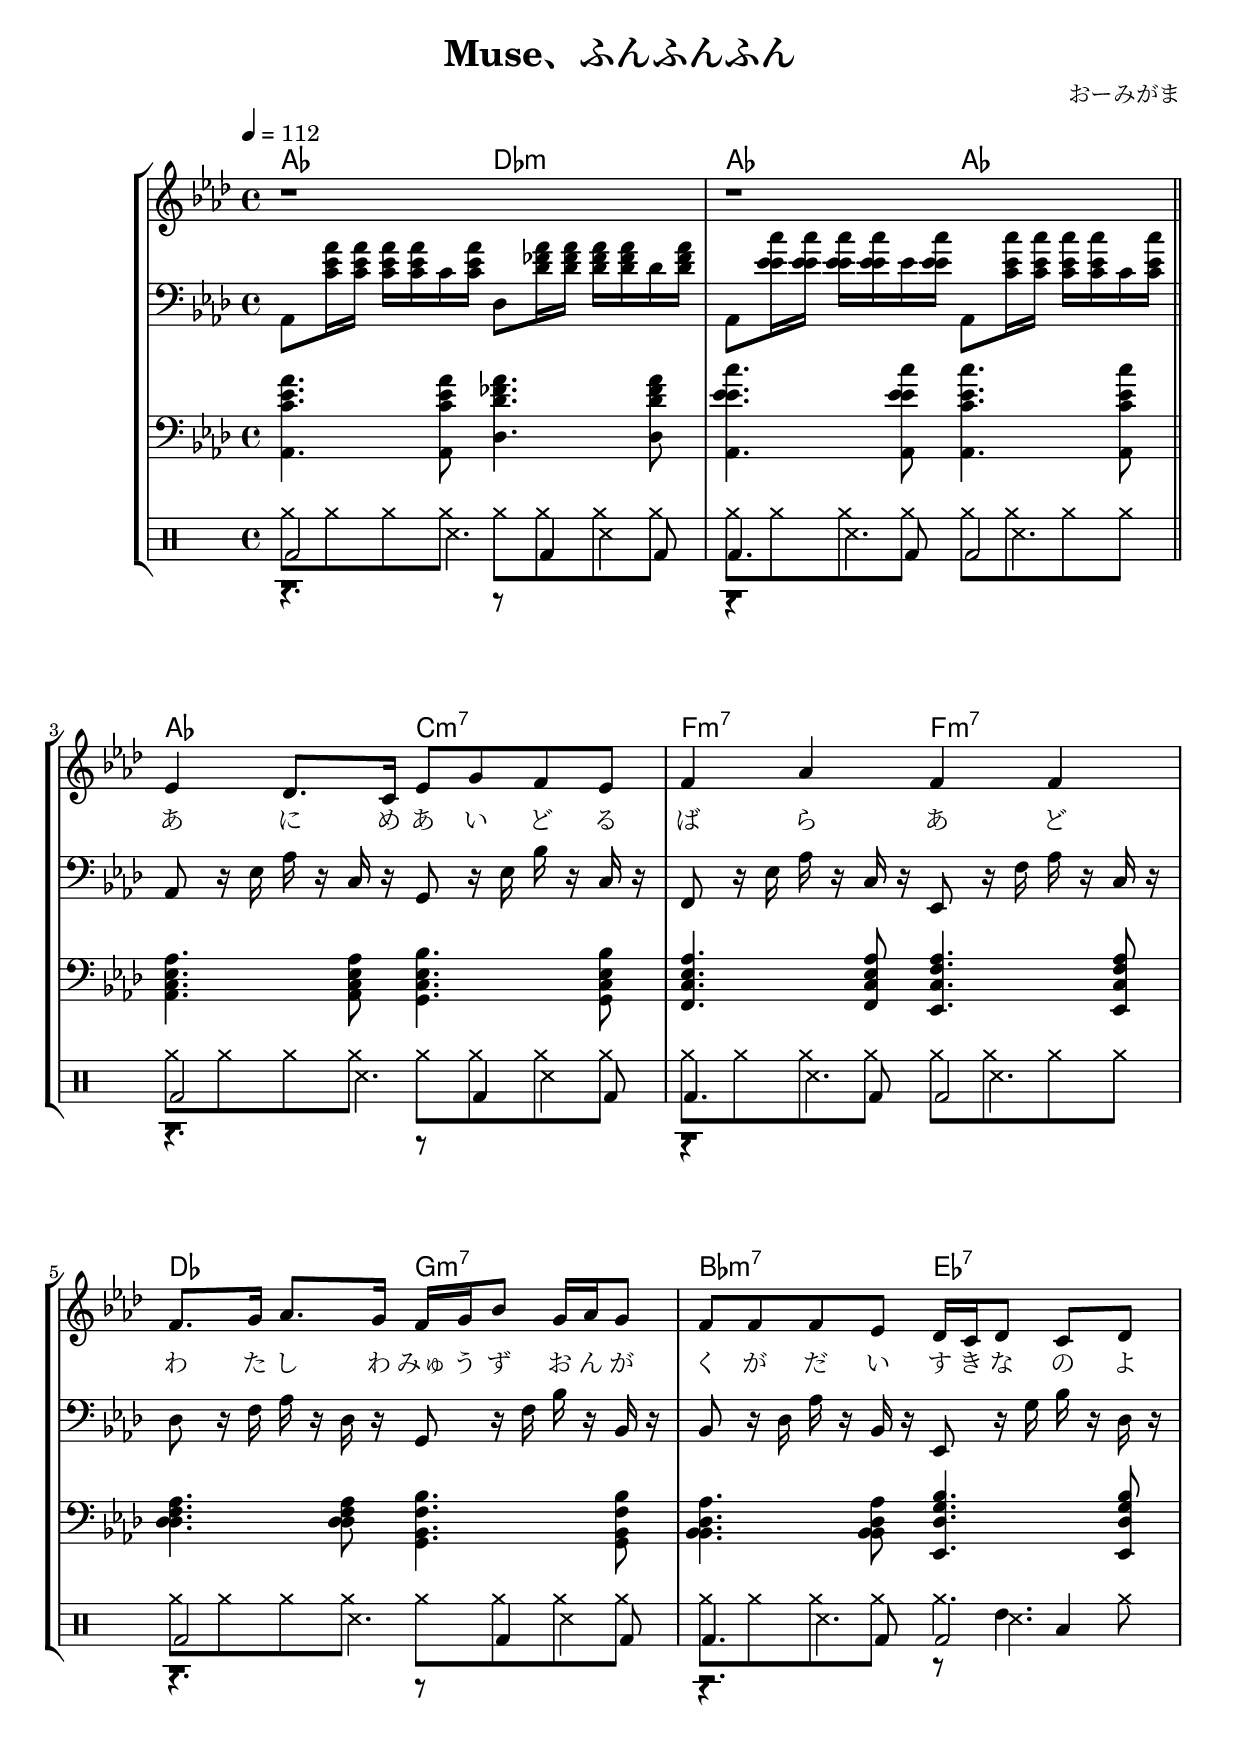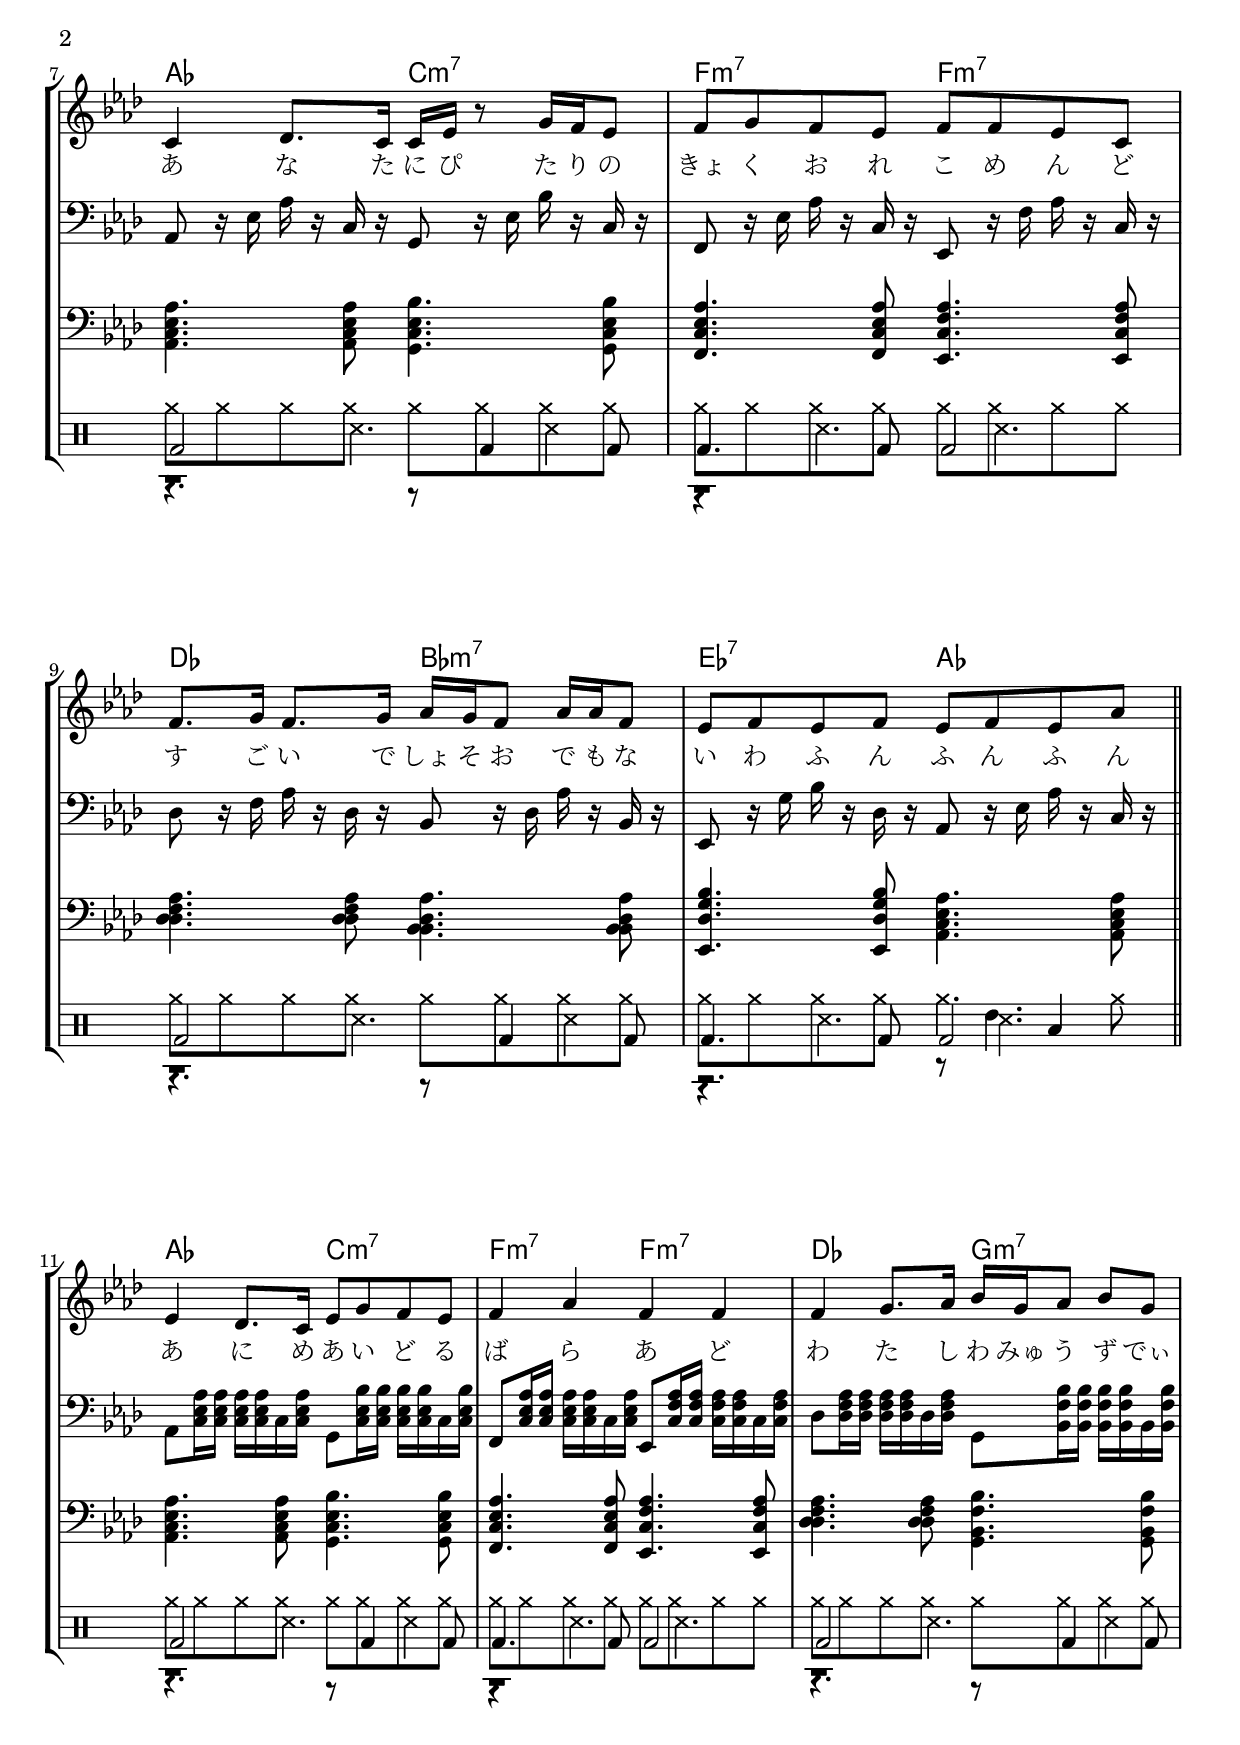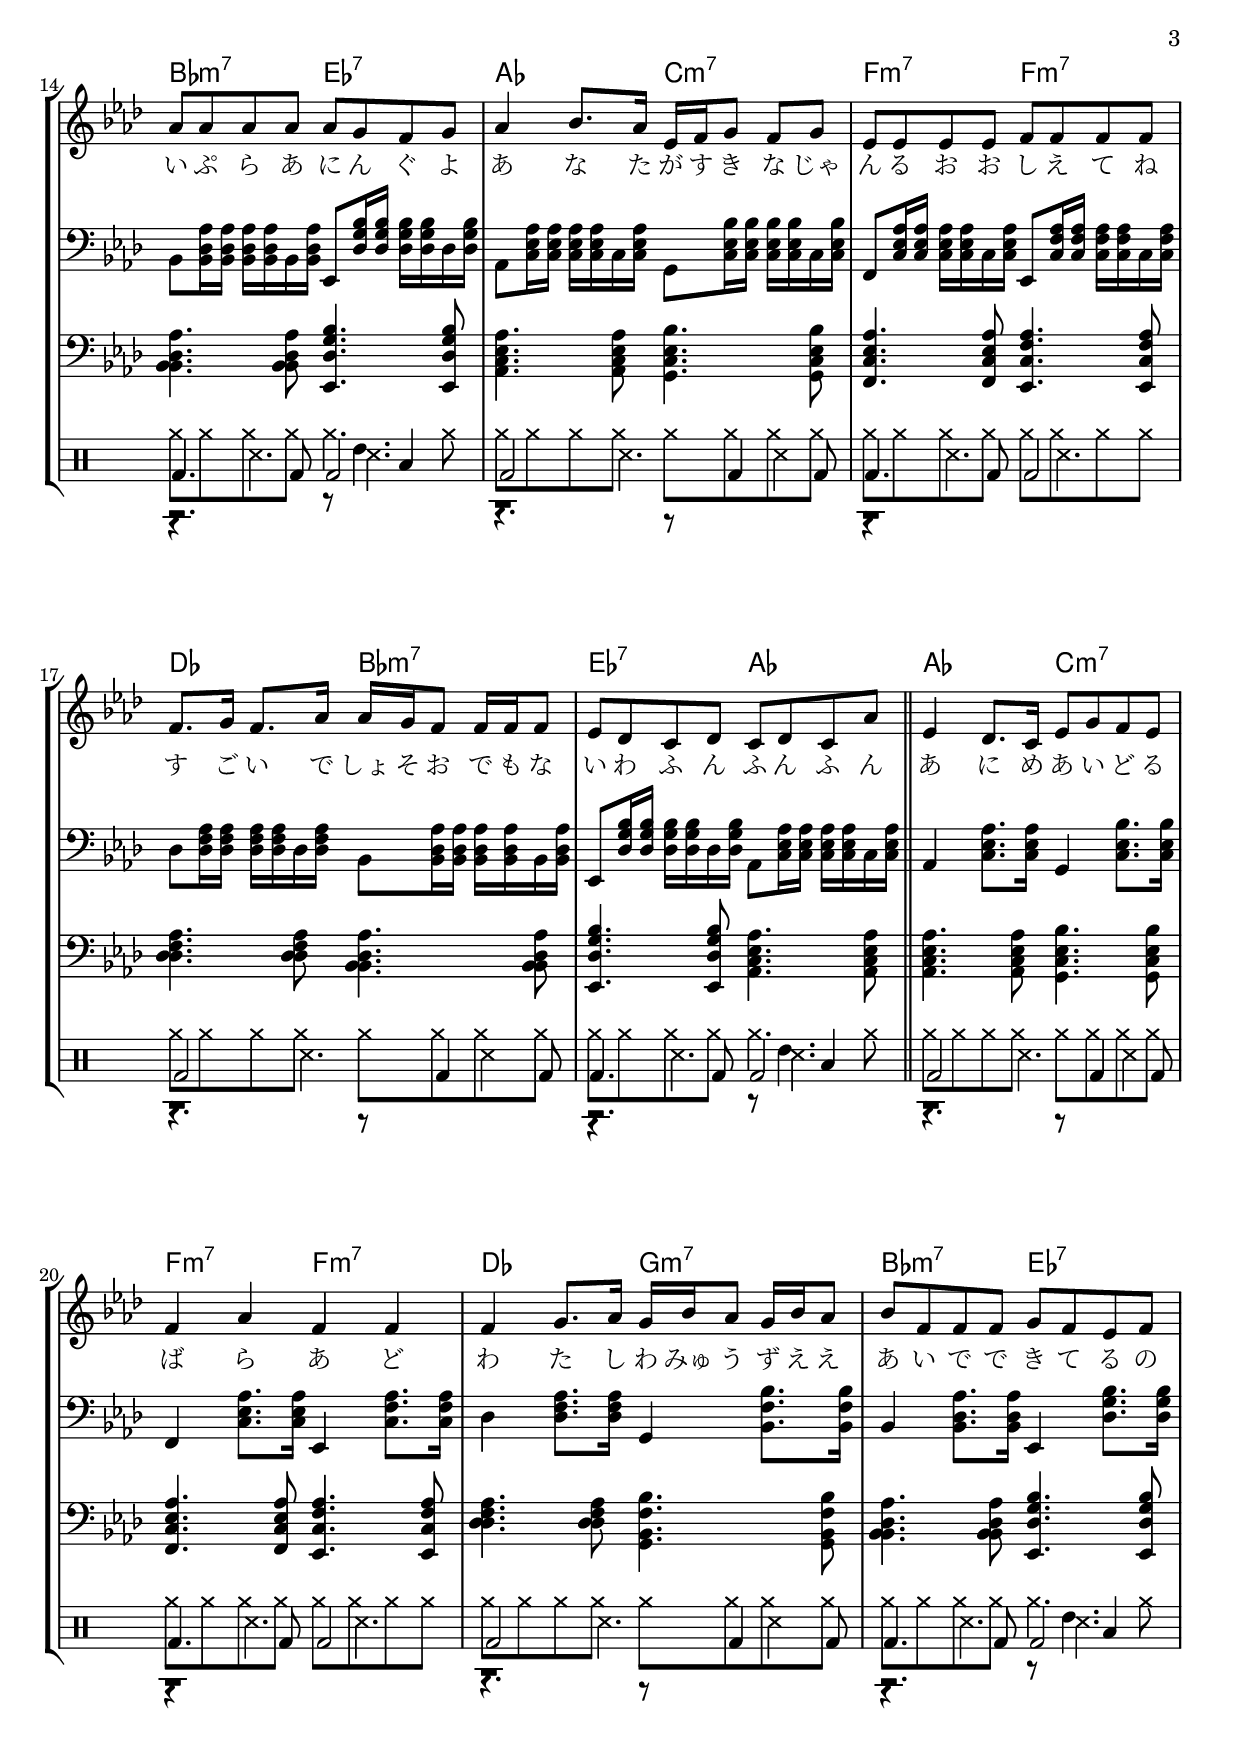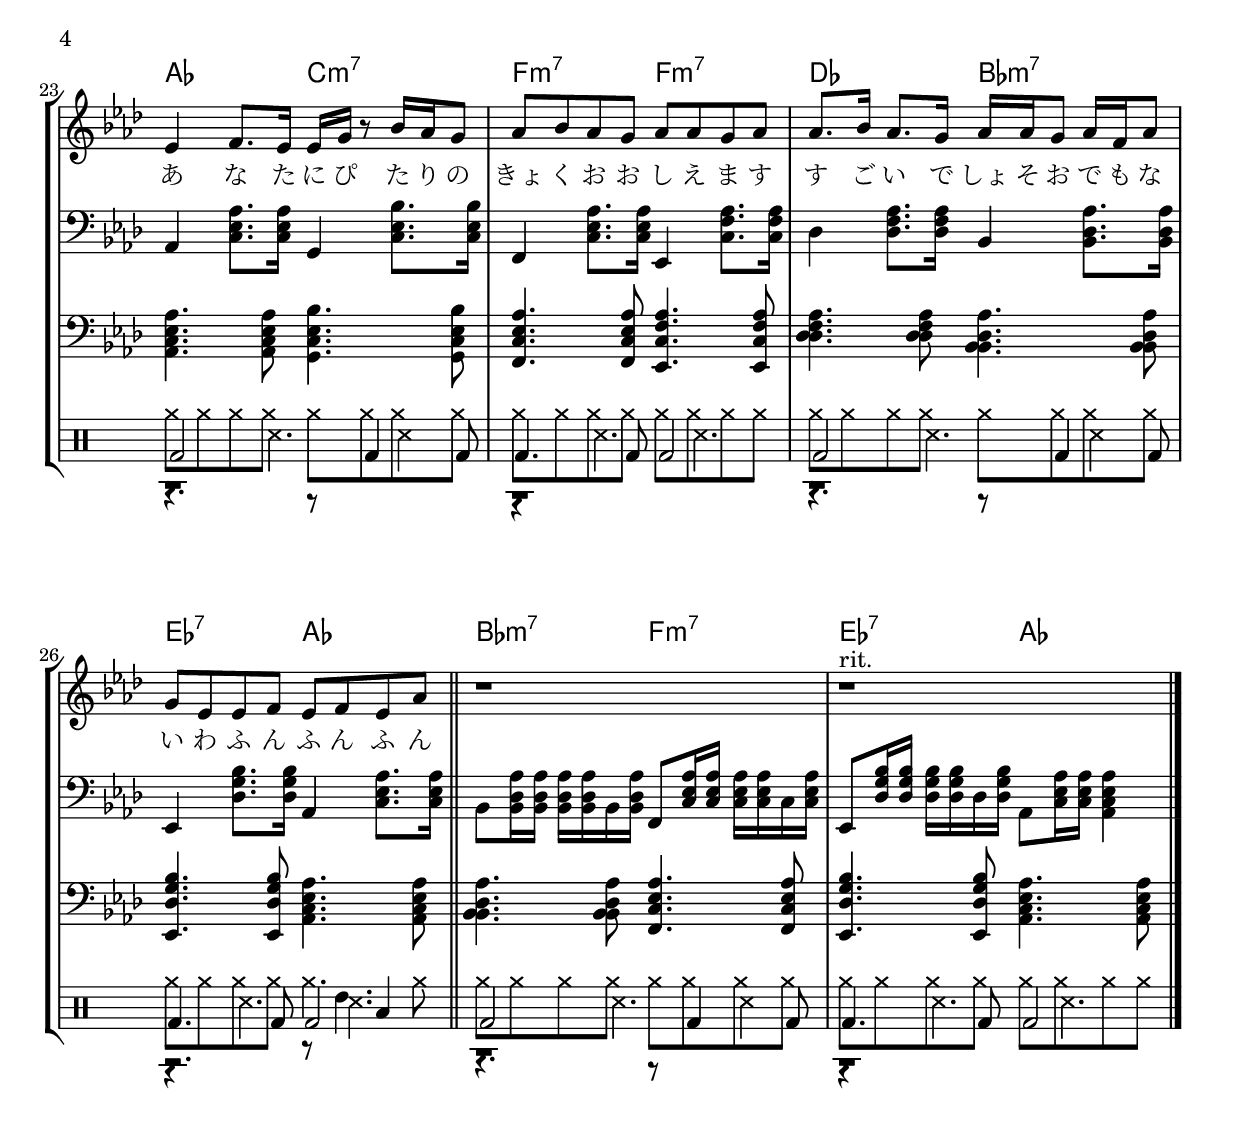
\version "2.12.1"

\header {
	title = \markup {Muse、ふんふんふん}
	composer = \markup \center-column {おーみがま}
}

harmony = \chordmode {
	as2 des:m as as 

	as c:min7 f:min7 f:min7 des g:min7 bes:min7 es:7 as c:min7 f:min7 f:min7 des bes:min7 es:7 as 

	as c:min7 f:min7 f:min7 des g:min7 bes:min7 es:7 as c:min7 f:min7 f:min7 des bes:min7 es:7 as 

	as c:min7 f:min7 f:min7 des g:min7 bes:min7 es:7 as c:min7 f:min7 f:min7 des bes:min7 es:7 as 

	bes:min7 f:min7 es:7 as 
}

melody = {
	\key as \major
	\tempo 4 = 112
	r1 | r1   
	\set Staff.midiInstrument = #"fss0.23"
	 es'4  des'8.  c'16  es'8  g'8  f'8  es'8 
	f'4  as'4  f'4  f'4 
	f'8.  g'16  as'8.  g'16  f'16  g'16  bes'8  g'16  as'16  g'8 
	f'8  f'8  f'8  es'8  des'16  c'16  des'8  c'8  des'8 
	c'4  des'8.  c'16  c'16  es'16  r8  g'16  f'16  es'8 
	f'8  g'8  f'8  es'8  f'8  f'8  es'8  c'8 
	f'8.  g'16  f'8.  g'16  as'16  g'16  f'8  as'16  as'16  f'8 
	es'8  f'8  es'8  f'8  es'8  f'8  es'8  as'8
	\set Staff.midiInstrument = #"mmi0.38"
	 es'4  des'8.  c'16  es'8  g'8  f'8  es'8 
	f'4  as'4  f'4  f'4 
	f'4  g'8.  as'16  bes'16  g'16  as'8  bes'8  g'8 
	as'8  as'8  as'8  as'8  as'8  g'8  f'8  g'8 
	as'4  bes'8.  as'16  es'16  f'16  g'8  f'8  g'8 
	es'8  es'8  es'8  es'8  f'8  f'8  f'8  f'8 
	f'8.  g'16  f'8.  as'16  as'16  g'16  f'8  f'16  f'16  f'8 
	es'8  des'8  c'8  des'8  c'8  des'8  c'8  as'8
	\set Staff.midiInstrument = #"fss0.32"
	 es'4  des'8.  c'16  es'8  g'8  f'8  es'8 
	f'4  as'4  f'4  f'4 
	f'4  g'8.  as'16  g'16  bes'16  as'8  g'16  bes'16  as'8 
	bes'8  f'8  f'8  f'8  g'8  f'8  es'8  f'8 
	es'4  f'8.  es'16  es'16  g'16  r8  bes'16  as'16  g'8 
	as'8  bes'8  as'8  g'8  as'8  as'8  g'8  as'8 
	as'8.  bes'16  as'8.  g'16  as'16  as'16  g'8  as'16  f'16  as'8 
	g'8  es'8  es'8  f'8  es'8  f'8  es'8  as'8
	r1 | r1^"rit." \bar "|."
}

words = \lyricmode {
	
	あ  に  め  あ  い  ど  る  ば  ら  あ  ど  わ  た  し  わ  みゅ  う  ず  お  ん  が  く  が  だ  い  す  き  な  の  よ  あ  な  た  に  ぴ  た  り  の  きょ  く  お  れ  こ  め  ん  ど  す  ご  い  で  しょ  そ  お  で  も  な  い  わ  ふ  ん  ふ  ん  ふ  ん  
	あ  に  め  あ  い  ど  る  ば  ら  あ  ど  わ  た  し  わ  みゅ  う  ず  でぃ  い  ぷ  ら  あ  に  ん  ぐ  よ  あ  な  た  が  す  き  な  じゃ  ん  る  お  お  し  え  て  ね  す  ご  い  で  しょ  そ  お  で  も  な  い  わ  ふ  ん  ふ  ん  ふ  ん  
	あ  に  め  あ  い  ど  る  ば  ら  あ  ど  わ  た  し  わ  みゅ  う  ず  え  え  あ  い  で  で  き  て  る  の  あ  な  た  に  ぴ  た  り  の  きょ  く  お  お  し  え  ま  す  す  ご  い  で  しょ  そ  お  で  も  な  い  わ  ふ  ん  ふ  ん  ふ  ん  
	
}

tempochange = {
	\tempo 4 = 112
	r1 | r1 \bar "||"
	\tempo 4 = 112
	r1 | r1 | r1 | r1 | r1 | r1 | r1 | r1 \bar "||"
	\tempo 4 = 112
	r1 | r1 | r1 | r1 | r1 | r1 | r1 | r1 \bar "||"
	\tempo 4 = 112
	r1 | r1 | r1 | r1 | r1 | r1 | r1 | r1 \bar "||"
	\tempo 4 = 112
	r1 | \tempo 4 = 84 r2 \tempo 4 = 74 r2 \bar "|."
}

mainacc = {
	\clef bass
	\set Staff.midiInstrument = #"Electric Piano 1"
	\key as \major
	\tempo 4 = 112
	as,8 <c' es' as'>16 <c' es' as'>16   <c' es' as'>16 <c' es' as'>16   c'16 <c' es' as'>16
	des8 <des' fes' as'>16 <des' fes' as'>16   <des' fes' as'>16 <des' fes' as'>16   des'16 <des' fes' as'>16
	as,8 <es' es' c''>16 <es' es' c''>16   <es' es' c''>16 <es' es' c''>16   es'16 <es' es' c''>16
	as,8 <c' es' c''>16 <c' es' c''>16   <c' es' c''>16 <c' es' c''>16   c'16 <c' es' c''>16
	\bar "||"

	\set Staff.midiInstrument = #"Electric Piano 1"
	as,8r16es16as16r16c16r16
	g,8r16es16bes16r16c16r16
	f,8r16es16as16r16c16r16
	es,8r16f16as16r16c16r16
	des8r16f16as16r16des16r16
	g,8r16f16bes16r16bes,16r16
	bes,8r16des16as16r16bes,16r16
	es,8r16g16bes16r16des16r16
	as,8r16es16as16r16c16r16
	g,8r16es16bes16r16c16r16
	f,8r16es16as16r16c16r16
	es,8r16f16as16r16c16r16
	des8r16f16as16r16des16r16
	bes,8r16des16as16r16bes,16r16
	es,8r16g16bes16r16des16r16
	as,8r16es16as16r16c16r16
	\bar "||"

	\set Staff.midiInstrument = #"Electric Bass (finger)"
	as,8 <c es as>16 <c es as>16   <c es as>16 <c es as>16   c16 <c es as>16
	g,8 <c es bes>16 <c es bes>16   <c es bes>16 <c es bes>16   c16 <c es bes>16
	f,8 <c es as>16 <c es as>16   <c es as>16 <c es as>16   c16 <c es as>16
	es,8 <c f as>16 <c f as>16   <c f as>16 <c f as>16   c16 <c f as>16
	des8 <des f as>16 <des f as>16   <des f as>16 <des f as>16   des16 <des f as>16
	g,8 <bes, f bes>16 <bes, f bes>16   <bes, f bes>16 <bes, f bes>16   bes,16 <bes, f bes>16
	bes,8 <bes, des as>16 <bes, des as>16   <bes, des as>16 <bes, des as>16   bes,16 <bes, des as>16
	es,8 <des g bes>16 <des g bes>16   <des g bes>16 <des g bes>16   des16 <des g bes>16
	as,8 <c es as>16 <c es as>16   <c es as>16 <c es as>16   c16 <c es as>16
	g,8 <c es bes>16 <c es bes>16   <c es bes>16 <c es bes>16   c16 <c es bes>16
	f,8 <c es as>16 <c es as>16   <c es as>16 <c es as>16   c16 <c es as>16
	es,8 <c f as>16 <c f as>16   <c f as>16 <c f as>16   c16 <c f as>16
	des8 <des f as>16 <des f as>16   <des f as>16 <des f as>16   des16 <des f as>16
	bes,8 <bes, des as>16 <bes, des as>16   <bes, des as>16 <bes, des as>16   bes,16 <bes, des as>16
	es,8 <des g bes>16 <des g bes>16   <des g bes>16 <des g bes>16   des16 <des g bes>16
	as,8 <c es as>16 <c es as>16   <c es as>16 <c es as>16   c16 <c es as>16
	\bar "||"

	\set Staff.midiInstrument = #"Bright Acoustic"
	as,4 <c es as>8. <c es as>16
	g,4 <c es bes>8. <c es bes>16
	f,4 <c es as>8. <c es as>16
	es,4 <c f as>8. <c f as>16
	des4 <des f as>8. <des f as>16
	g,4 <bes, f bes>8. <bes, f bes>16
	bes,4 <bes, des as>8. <bes, des as>16
	es,4 <des g bes>8. <des g bes>16
	as,4 <c es as>8. <c es as>16
	g,4 <c es bes>8. <c es bes>16
	f,4 <c es as>8. <c es as>16
	es,4 <c f as>8. <c f as>16
	des4 <des f as>8. <des f as>16
	bes,4 <bes, des as>8. <bes, des as>16
	es,4 <des g bes>8. <des g bes>16
	as,4 <c es as>8. <c es as>16
	\bar "||"

	\set Staff.midiInstrument = #"Rock Organ"
	bes,8 <bes, des as>16 <bes, des as>16   <bes, des as>16 <bes, des as>16   bes,16 <bes, des as>16
	f,8 <c es as>16 <c es as>16   <c es as>16 <c es as>16   c16 <c es as>16
	es,8 <des g bes>16 <des g bes>16   <des g bes>16 <des g bes>16   des16 <des g bes>16
	as,8 <c es as>16 <c es as>16 <as, c es as>4
	\bar "|."
}

subacc = {
	\clef bass
	\set Staff.midiInstrument = #"Electric Bass (finger)"
	\key as \major
	\tempo 4 = 112
	<as, c' es' as'>4. <as, c' es' as'>8
	<des des' fes' as'>4. <des des' fes' as'>8
	<as, es' es' c''>4. <as, es' es' c''>8
	<as, c' es' c''>4. <as, c' es' c''>8
	\bar "||"

	\set Staff.midiInstrument = #"Acoustic Guitar (nylon)"
	<as, c es as>4. <as, c es as>8
	<g, c es bes>4. <g, c es bes>8
	<f, c es as>4. <f, c es as>8
	<es, c f as>4. <es, c f as>8
	<des des f as>4. <des des f as>8
	<g, bes, f bes>4. <g, bes, f bes>8
	<bes, bes, des as>4. <bes, bes, des as>8
	<es, des g bes>4. <es, des g bes>8
	<as, c es as>4. <as, c es as>8
	<g, c es bes>4. <g, c es bes>8
	<f, c es as>4. <f, c es as>8
	<es, c f as>4. <es, c f as>8
	<des des f as>4. <des des f as>8
	<bes, bes, des as>4. <bes, bes, des as>8
	<es, des g bes>4. <es, des g bes>8
	<as, c es as>4. <as, c es as>8
	\bar "||"

	\set Staff.midiInstrument = #"Acoustic grand"
	<as, c es as>4. <as, c es as>8
	<g, c es bes>4. <g, c es bes>8
	<f, c es as>4. <f, c es as>8
	<es, c f as>4. <es, c f as>8
	<des des f as>4. <des des f as>8
	<g, bes, f bes>4. <g, bes, f bes>8
	<bes, bes, des as>4. <bes, bes, des as>8
	<es, des g bes>4. <es, des g bes>8
	<as, c es as>4. <as, c es as>8
	<g, c es bes>4. <g, c es bes>8
	<f, c es as>4. <f, c es as>8
	<es, c f as>4. <es, c f as>8
	<des des f as>4. <des des f as>8
	<bes, bes, des as>4. <bes, bes, des as>8
	<es, des g bes>4. <es, des g bes>8
	<as, c es as>4. <as, c es as>8
	\bar "||"

	\set Staff.midiInstrument = #"Electric Bass (finger)"
	<as, c es as>4. <as, c es as>8
	<g, c es bes>4. <g, c es bes>8
	<f, c es as>4. <f, c es as>8
	<es, c f as>4. <es, c f as>8
	<des des f as>4. <des des f as>8
	<g, bes, f bes>4. <g, bes, f bes>8
	<bes, bes, des as>4. <bes, bes, des as>8
	<es, des g bes>4. <es, des g bes>8
	<as, c es as>4. <as, c es as>8
	<g, c es bes>4. <g, c es bes>8
	<f, c es as>4. <f, c es as>8
	<es, c f as>4. <es, c f as>8
	<des des f as>4. <des des f as>8
	<bes, bes, des as>4. <bes, bes, des as>8
	<es, des g bes>4. <es, des g bes>8
	<as, c es as>4. <as, c es as>8
	\bar "||"

	\set Staff.midiInstrument = #"Acoustic Guitar (steel)"
	<bes, bes, des as>4. <bes, bes, des as>8
	<f, c es as>4. <f, c es as>8
	<es, des g bes>4. <es, des g bes>8
	<as, c es as>4. <as, c es as>8
	\bar "|."
}

percA = {
	\drummode {
	bd2 r8 bd4 bd8  |bd4. bd8 bd2  \bar "||"
	bd2 r8 bd4 bd8  |bd4. bd8 bd2  |bd2 r8 bd4 bd8  |bd4. bd8 bd2  |bd2 r8 bd4 bd8  |bd4. bd8 bd2  |bd2 r8 bd4 bd8  |bd4. bd8 bd2  \bar "||"
	bd2 r8 bd4 bd8  |bd4. bd8 bd2  |bd2 r8 bd4 bd8  |bd4. bd8 bd2  |bd2 r8 bd4 bd8  |bd4. bd8 bd2  |bd2 r8 bd4 bd8  |bd4. bd8 bd2  \bar "||"
	bd2 r8 bd4 bd8  |bd4. bd8 bd2  |bd2 r8 bd4 bd8  |bd4. bd8 bd2  |bd2 r8 bd4 bd8  |bd4. bd8 bd2  |bd2 r8 bd4 bd8  |bd4. bd8 bd2  \bar "||"
	bd2 r8 bd4 bd8  |bd4. bd8 bd2  \bar "|."
	}
}

percB = {
	\drummode {
	r4. ss4. ss4  |r4 ss4. ss4.  \bar "||"
	r4. ss4. ss4  |r4 ss4. ss4.  |r4. ss4. ss4  |r4 ss4. ss4.  |r4. ss4. ss4  |r4 ss4. ss4.  |r4. ss4. ss4  |r4 ss4. ss4.  \bar "||"
	r4. ss4. ss4  |r4 ss4. ss4.  |r4. ss4. ss4  |r4 ss4. ss4.  |r4. ss4. ss4  |r4 ss4. ss4.  |r4. ss4. ss4  |r4 ss4. ss4.  \bar "||"
	r4. ss4. ss4  |r4 ss4. ss4.  |r4. ss4. ss4  |r4 ss4. ss4.  |r4. ss4. ss4  |r4 ss4. ss4.  |r4. ss4. ss4  |r4 ss4. ss4.  \bar "||"
	r4. ss4. ss4  |r4 ss4. ss4.  \bar "|."
	}
}

percC = {
	\drummode {
	cymr8 cymr8 cymr8 cymr8 cymr8 cymr8 cymr8 cymr8  |cymr8 cymr8 cymr8 cymr8 cymr8 cymr8 cymr8 cymr8  \bar "||"
	cymr8 cymr8 cymr8 cymr8 cymr8 cymr8 cymr8 cymr8  |cymr8 cymr8 cymr8 cymr8 cymr8 cymr8 cymr8 cymr8  |cymr8 cymr8 cymr8 cymr8 cymr8 cymr8 cymr8 cymr8  |cymr8 cymr8 cymr8 cymr8 cymr4. cymr8  |cymr8 cymr8 cymr8 cymr8 cymr8 cymr8 cymr8 cymr8  |cymr8 cymr8 cymr8 cymr8 cymr8 cymr8 cymr8 cymr8  |cymr8 cymr8 cymr8 cymr8 cymr8 cymr8 cymr8 cymr8  |cymr8 cymr8 cymr8 cymr8 cymr4. cymr8  \bar "||"
	cymr8 cymr8 cymr8 cymr8 cymr8 cymr8 cymr8 cymr8  |cymr8 cymr8 cymr8 cymr8 cymr8 cymr8 cymr8 cymr8  |cymr8 cymr8 cymr8 cymr8 cymr8 cymr8 cymr8 cymr8  |cymr8 cymr8 cymr8 cymr8 cymr4. cymr8  |cymr8 cymr8 cymr8 cymr8 cymr8 cymr8 cymr8 cymr8  |cymr8 cymr8 cymr8 cymr8 cymr8 cymr8 cymr8 cymr8  |cymr8 cymr8 cymr8 cymr8 cymr8 cymr8 cymr8 cymr8  |cymr8 cymr8 cymr8 cymr8 cymr4. cymr8  \bar "||"
	cymr8 cymr8 cymr8 cymr8 cymr8 cymr8 cymr8 cymr8  |cymr8 cymr8 cymr8 cymr8 cymr8 cymr8 cymr8 cymr8  |cymr8 cymr8 cymr8 cymr8 cymr8 cymr8 cymr8 cymr8  |cymr8 cymr8 cymr8 cymr8 cymr4. cymr8  |cymr8 cymr8 cymr8 cymr8 cymr8 cymr8 cymr8 cymr8  |cymr8 cymr8 cymr8 cymr8 cymr8 cymr8 cymr8 cymr8  |cymr8 cymr8 cymr8 cymr8 cymr8 cymr8 cymr8 cymr8  |cymr8 cymr8 cymr8 cymr8 cymr4. cymr8  \bar "||"
	cymr8 cymr8 cymr8 cymr8 cymr8 cymr8 cymr8 cymr8  |cymr8 cymr8 cymr8 cymr8 cymr8 cymr8 cymr8 cymr8  \bar "|."
	}
}

percD = {
	\drummode {
	r1 |r1 \bar "||"
	r1 |r1 |r1 |r2. toml4  |r1 |r1 |r1 |r2. toml4  \bar "||"
	r1 |r1 |r1 |r2. toml4  |r1 |r1 |r1 |r2. toml4  \bar "||"
	r1 |r1 |r1 |r2. toml4  |r1 |r1 |r1 |r2. toml4  \bar "||"
	r1 |r1 \bar "|."
	}
}

percE = {
	\drummode {
	r1 |r1 \bar "||"
	r1 |r1 |r1 |r2 r8 tommh4.  |r1 |r1 |r1 |r2 r8 tommh4.  \bar "||"
	r1 |r1 |r1 |r2 r8 tommh4.  |r1 |r1 |r1 |r2 r8 tommh4.  \bar "||"
	r1 |r1 |r1 |r2 r8 tommh4.  |r1 |r1 |r1 |r2 r8 tommh4.  \bar "||"
	r1 |r1 \bar "|."
	}
}

\score {
	<<
		\new StaffGroup <<
			\new ChordNames {\harmony}
			\new Voice = "melody" {\melody}
			\new Lyrics \lyricsto "melody" \words
			\new Staff = "mainacc" {\mainacc}
			\new Staff = "subacc" {\subacc}
			\new DrumStaff <<
				\new DrumVoice {\percA}
				\new DrumVoice {\percB}
				\new DrumVoice {\percC}
				\new DrumVoice {\percD}
				\new DrumVoice {\percE}
			>>
		>>
	>>
	\layout { }
}
